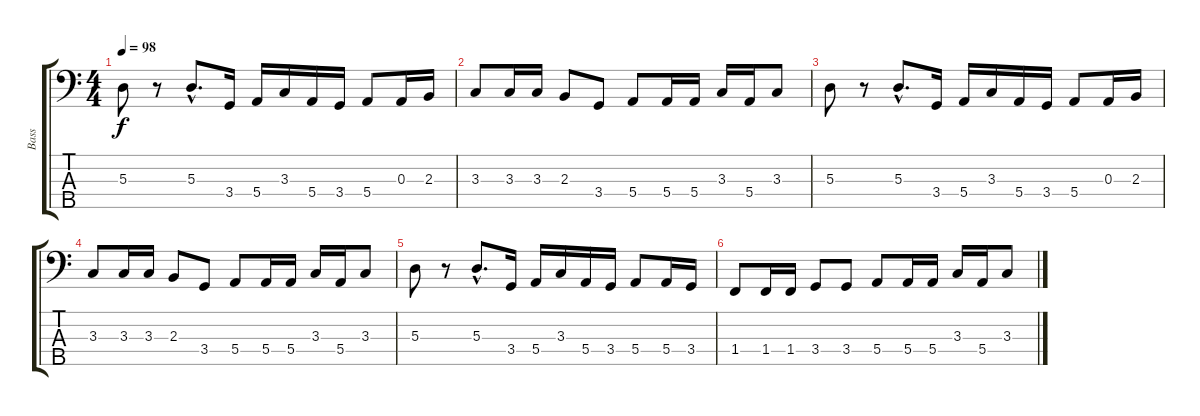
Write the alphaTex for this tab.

\track ("Bass" "Bass") {instrument electricbassfinger}
\staff {score tabs}
\tuning (G2 D2 A1 E1 B0) {hide}
\ts (4 4)
\tempo 98
\clef f4
\ks c
5.3.8{dy f} r.8 5.3{hac}.8{d} 3.4.16 5.4.16 3.3.16 5.4.16 3.4.16 5.4.8 0.3.16 2.3.16 |
3.3.8 3.3.16 3.3.16 2.3.8 3.4.8 5.4.8 5.4.16 5.4.16 3.3.16 5.4.16 3.3.8 |
5.3.8 r.8 5.3{hac}.8{d} 3.4.16 5.4.16 3.3.16 5.4.16 3.4.16 5.4.8 0.3.16 2.3.16 |
3.3.8{volume 0} 3.3.16 3.3.16 2.3.8 3.4.8 5.4.8 5.4.16 5.4.16 3.3.16 5.4.16 3.3.8 |
5.3.8 r.8 5.3{hac}.8{d} 3.4.16 5.4.16 3.3.16 5.4.16 3.4.16 5.4.8 5.4.16 3.4.16 |
1.4.8 1.4.16 1.4.16 3.4.8 3.4.8 5.4.8 5.4.16 5.4.16 3.3.16 5.4.16 3.3.8
